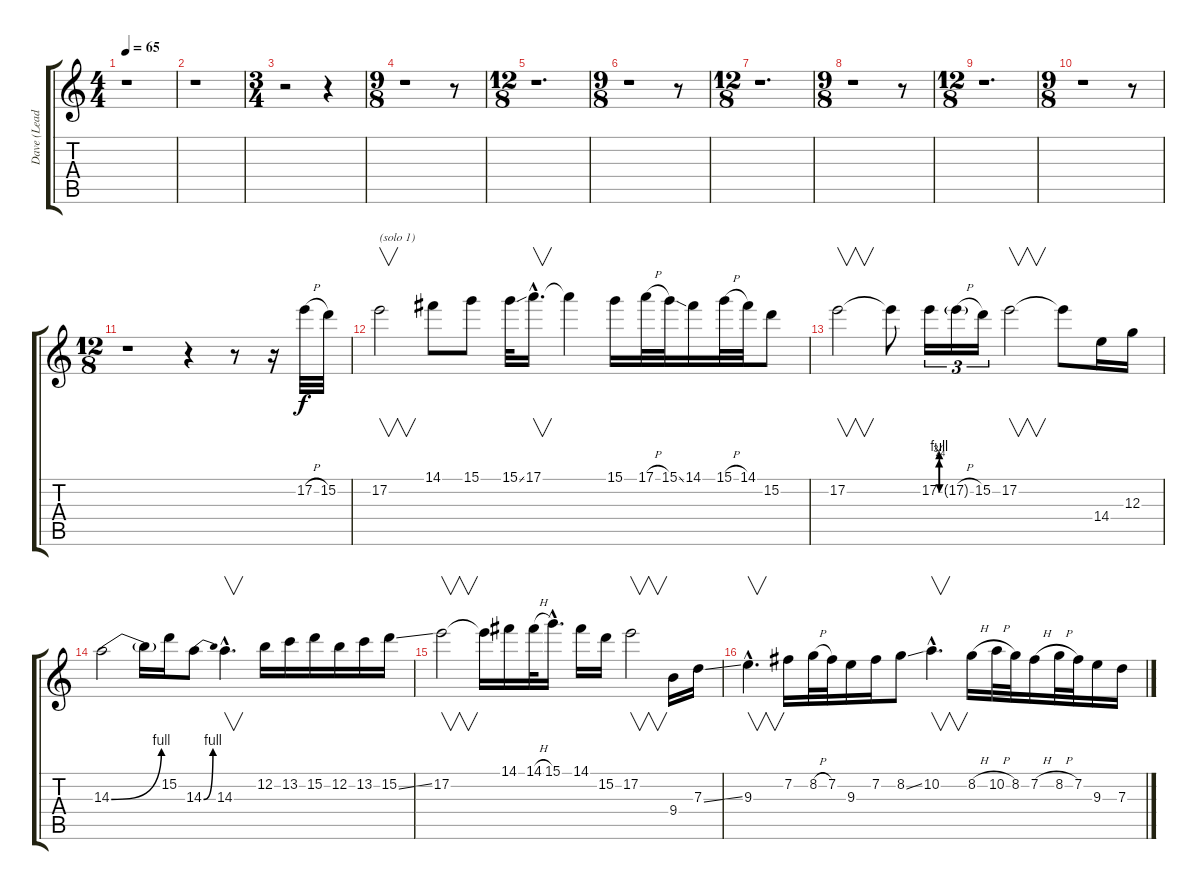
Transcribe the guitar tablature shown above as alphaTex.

\track ("Dave (Lead Guitar)" "Dave (Lead") {instrument distortionguitar}
\staff {score tabs}
\tuning (E4 B3 G3 D3 A2 E2) {hide}
\ts (4 4)
\tempo 65
\clef g2
\ks c
r.1{dy f instrument distortionguitar} |
r.1 |
\ts (3 4)
r.2 r.4 |
\ts (9 8)
r.1 r.8 |
\ts (12 8)
r.1{d} |
\ts (9 8)
r.1 r.8 |
\ts (12 8)
r.1{d} |
\ts (9 8)
r.1 r.8 |
\ts (12 8)
r.1{d} |
\ts (9 8)
r.1 r.8 |
\ts (12 8)
r.1 r.4 r.8 r.16 17.2{h}.32 15.2.32 |
17.2.2{v txt "(solo 1)"} 14.1.8 15.1.8 15.1{ss}.32 17.1{hac}.16{v d} 17.1{t}.4 15.1.16 17.1{h}.32 15.1{ss}.32 14.1.16 15.1{h}.32 14.1.32 15.2.8 |
17.2.2{v} 17.2{t}.8 17.2{be (custom 0 0 5 3 15 4 30 4 45 0 60 0)}.16{tu (3 2)} 17.2{h g}.16{tu (3 2)} 15.2.16{tu (3 2)} 17.2.2{v} 17.2{t}.8 14.4.16 12.3.16 |
14.3{be (bend 0 0 60 4)}.2 14.3{t}.16 15.2.16 14.3{be (bend 0 0 60 4)}.8 14.3{hac}.4{v d} 12.2.16 13.2.16 15.2.16 12.2.16 13.2.16 15.2{ss}.16 |
17.2.2{v} 17.2{t}.16 14.1.16 14.1{h}.32 15.1{hac}.16{d} 14.1.16 15.2.16 17.2.2{v} 9.4.16 7.3{ss}.16 |
9.3{hac}.4{v d} 7.2.16 8.2{h}.32 7.2.32 9.3.16 7.2.16 8.2{ss}.8 10.2{hac}.4{v d} 8.2{h}.16 10.2{h}.32 8.2.32 7.2{h}.16 8.2{h}.32 7.2.32 9.3.16 7.3.16
